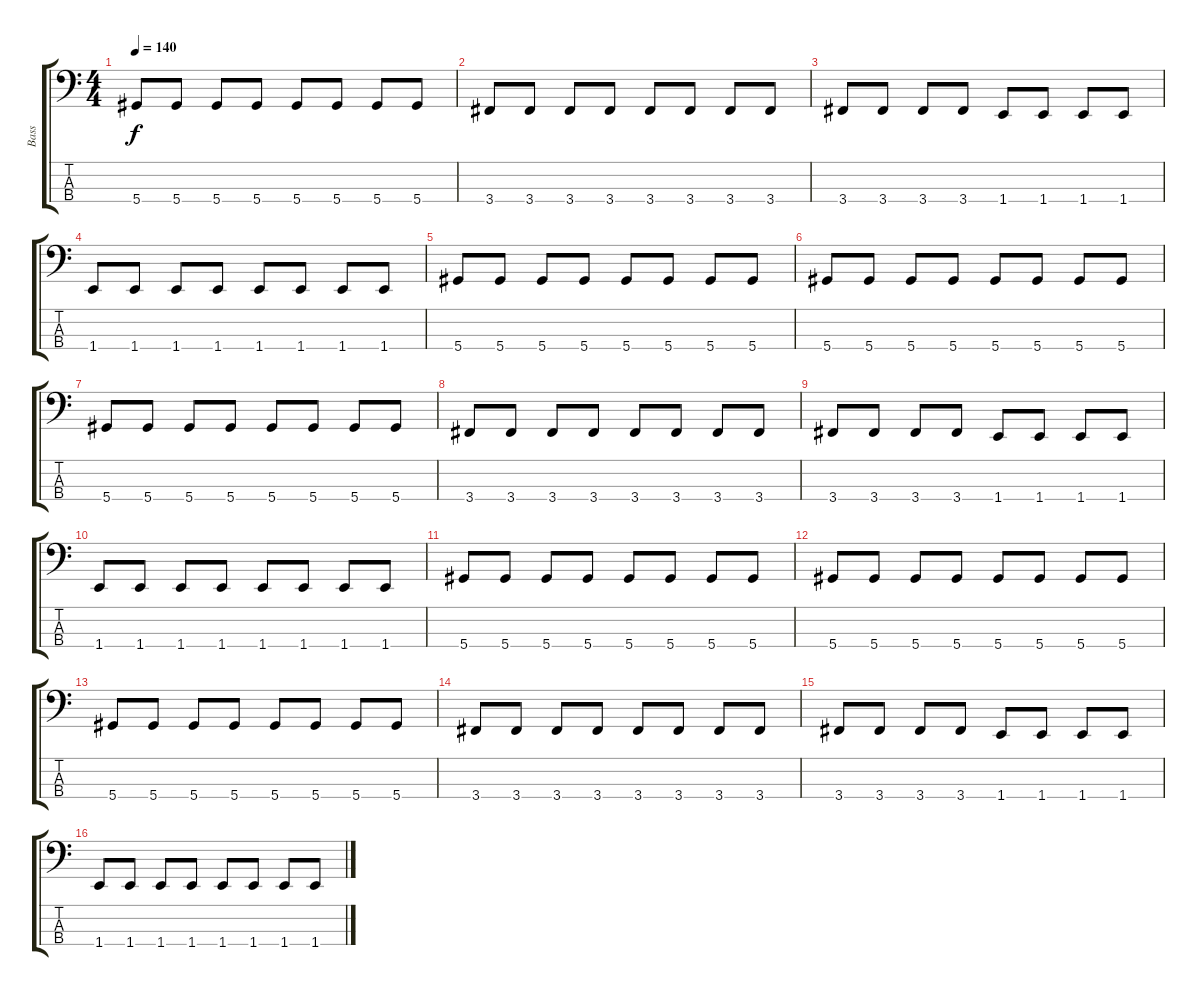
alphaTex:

\track ("Bass" "Bass") {instrument electricbasspick}
\staff {score tabs}
\tuning (Gb2 Db2 Ab1 Eb1) {hide}
\ts (4 4)
\tempo 140
\clef f4
\ks c
5.4.8{dy f} 5.4.8 5.4.8 5.4.8 5.4.8 5.4.8 5.4.8 5.4.8 |
3.4.8 3.4.8 3.4.8 3.4.8 3.4.8 3.4.8 3.4.8 3.4.8 |
3.4.8 3.4.8 3.4.8 3.4.8 1.4.8 1.4.8 1.4.8 1.4.8 |
1.4.8 1.4.8 1.4.8 1.4.8 1.4.8 1.4.8 1.4.8 1.4.8 |
5.4.8 5.4.8 5.4.8 5.4.8 5.4.8 5.4.8 5.4.8 5.4.8 |
5.4.8 5.4.8 5.4.8 5.4.8 5.4.8 5.4.8 5.4.8 5.4.8 |
5.4.8 5.4.8 5.4.8 5.4.8 5.4.8 5.4.8 5.4.8 5.4.8 |
3.4.8 3.4.8 3.4.8 3.4.8 3.4.8 3.4.8 3.4.8 3.4.8 |
3.4.8 3.4.8 3.4.8 3.4.8 1.4.8 1.4.8 1.4.8 1.4.8 |
1.4.8 1.4.8 1.4.8 1.4.8 1.4.8 1.4.8 1.4.8 1.4.8 |
5.4.8 5.4.8 5.4.8 5.4.8 5.4.8 5.4.8 5.4.8 5.4.8 |
5.4.8 5.4.8 5.4.8 5.4.8 5.4.8 5.4.8 5.4.8 5.4.8 |
5.4.8 5.4.8 5.4.8 5.4.8 5.4.8 5.4.8 5.4.8 5.4.8 |
3.4.8 3.4.8 3.4.8 3.4.8 3.4.8 3.4.8 3.4.8 3.4.8 |
3.4.8 3.4.8 3.4.8 3.4.8 1.4.8 1.4.8 1.4.8 1.4.8 |
1.4.8 1.4.8 1.4.8 1.4.8 1.4.8 1.4.8 1.4.8 1.4.8
